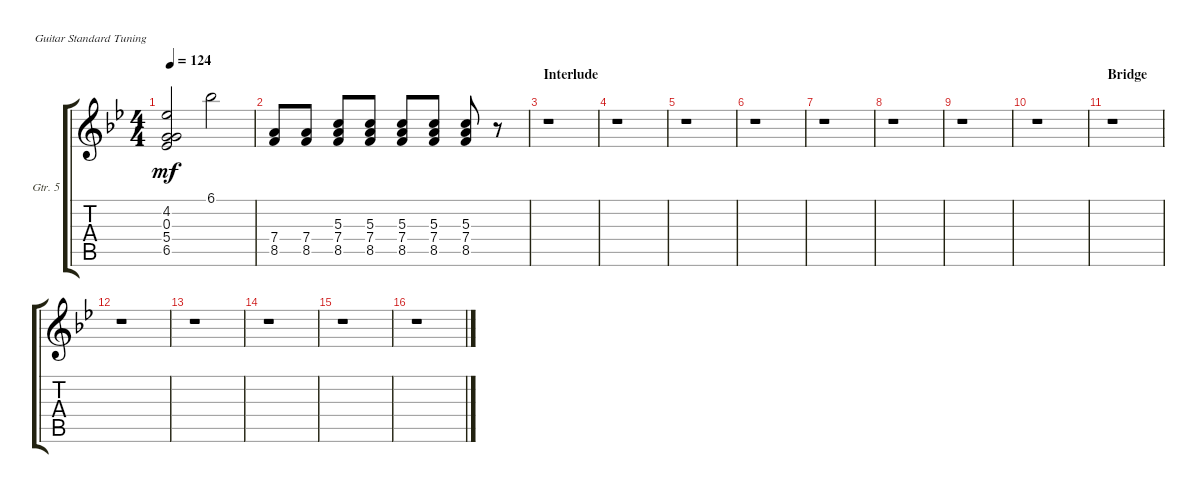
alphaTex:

\defaultSystemsLayout 4
\bracketExtendMode groupsimilarinstruments
\firstSystemTrackNameOrientation horizontal
\otherSystemsTrackNameOrientation horizontal
\track ("Guitar 5" "Gtr. 5") {instrument electricguitarclean}
\staff {score tabs}
\tuning (E4 B3 G3 D3 A2 E2)
\ts (4 4)
\tempo 124
\clef g2
\ks gminor
(6.5{t} 5.4{t} 0.3{t} 4.2{t}).2{dy mf} 6.1.2 |
(8.5 7.4).8 (8.5 7.4).8 (8.5 7.4 5.3).8 (8.5 7.4 5.3).8 (8.5 7.4 5.3).8 (8.5 7.4 5.3).8 (8.5 7.4 5.3).8 r.8 |
\section ("" "Interlude")
r.1 |
r.1 |
r.1 |
r.1 |
r.1 |
r.1 |
r.1 |
r.1 |
\section ("" "Bridge")
r.1 |
r.1 |
r.1 |
r.1 |
r.1 |
r.1
